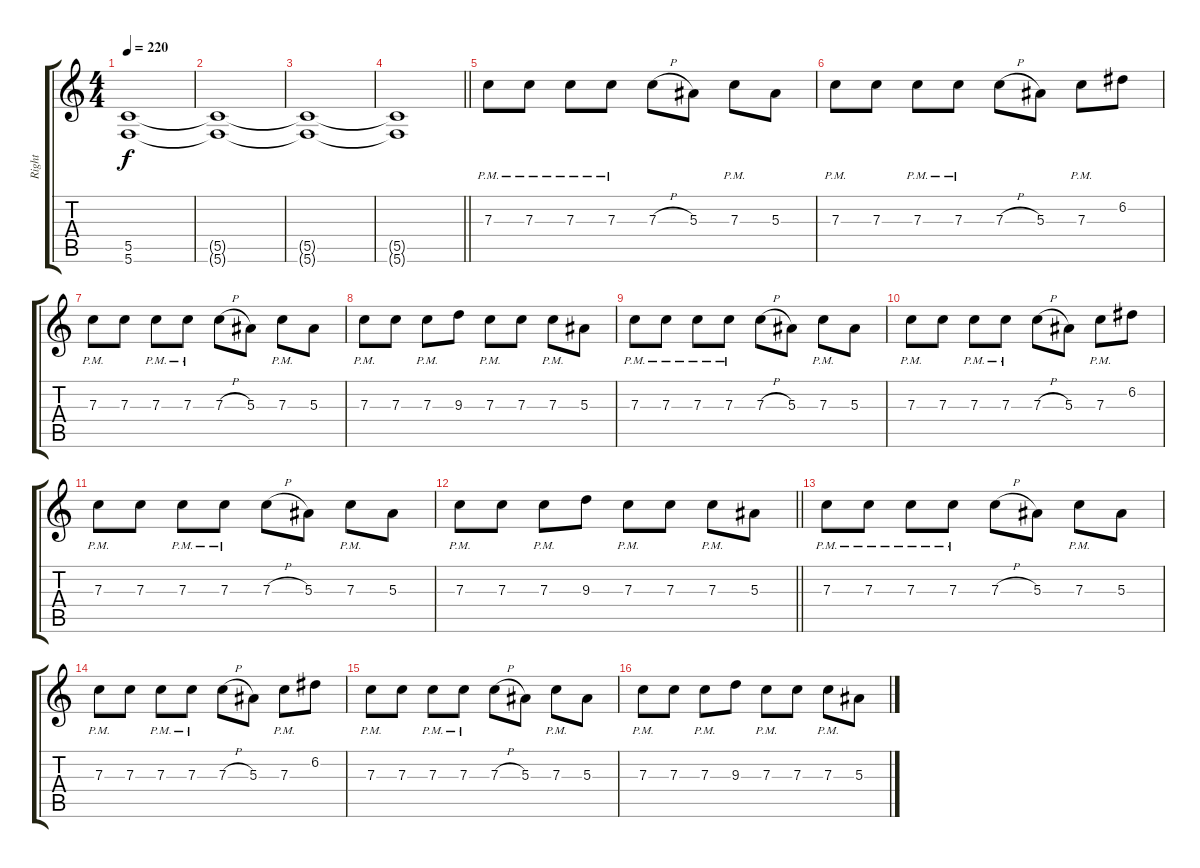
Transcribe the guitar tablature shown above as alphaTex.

\track ("Right" "Right") {instrument distortionguitar}
\staff {score tabs}
\tuning (D4 A3 F3 C3 G2 C2) {hide}
\ts (4 4)
\tempo 220
\clef g2
\ks c
(5.5 5.6).1{dy f} |
(5.5{t} 5.6{t}).1 |
(5.5{t} 5.6{t}).1 |
\barLineRight lightlight
(5.5{t} 5.6{t}).1 |
7.3{pm}.8 7.3{pm}.8 7.3{pm}.8 7.3{pm}.8 7.3{h}.8 5.3.8 7.3{pm}.8 5.3.8 |
7.3{pm}.8 7.3.8 7.3{pm}.8 7.3{pm}.8 7.3{h}.8 5.3.8 7.3{pm}.8 6.2.8 |
7.3{pm}.8 7.3.8 7.3{pm}.8 7.3{pm}.8 7.3{h}.8 5.3.8 7.3{pm}.8 5.3.8 |
7.3{pm}.8 7.3.8 7.3{pm}.8 9.3.8 7.3{pm}.8 7.3.8 7.3{pm}.8 5.3.8 |
7.3{pm}.8 7.3{pm}.8 7.3{pm}.8 7.3{pm}.8 7.3{h}.8 5.3.8 7.3{pm}.8 5.3.8 |
7.3{pm}.8 7.3.8 7.3{pm}.8 7.3{pm}.8 7.3{h}.8 5.3.8 7.3{pm}.8 6.2.8 |
7.3{pm}.8 7.3.8 7.3{pm}.8 7.3{pm}.8 7.3{h}.8 5.3.8 7.3{pm}.8 5.3.8 |
\barLineRight lightlight
7.3{pm}.8 7.3.8 7.3{pm}.8 9.3.8 7.3{pm}.8 7.3.8 7.3{pm}.8 5.3.8 |
7.3{pm}.8 7.3{pm}.8 7.3{pm}.8 7.3{pm}.8 7.3{h}.8 5.3.8 7.3{pm}.8 5.3.8 |
7.3{pm}.8 7.3.8 7.3{pm}.8 7.3{pm}.8 7.3{h}.8 5.3.8 7.3{pm}.8 6.2.8 |
7.3{pm}.8 7.3.8 7.3{pm}.8 7.3{pm}.8 7.3{h}.8 5.3.8 7.3{pm}.8 5.3.8 |
7.3{pm}.8 7.3.8 7.3{pm}.8 9.3.8 7.3{pm}.8 7.3.8 7.3{pm}.8 5.3.8
